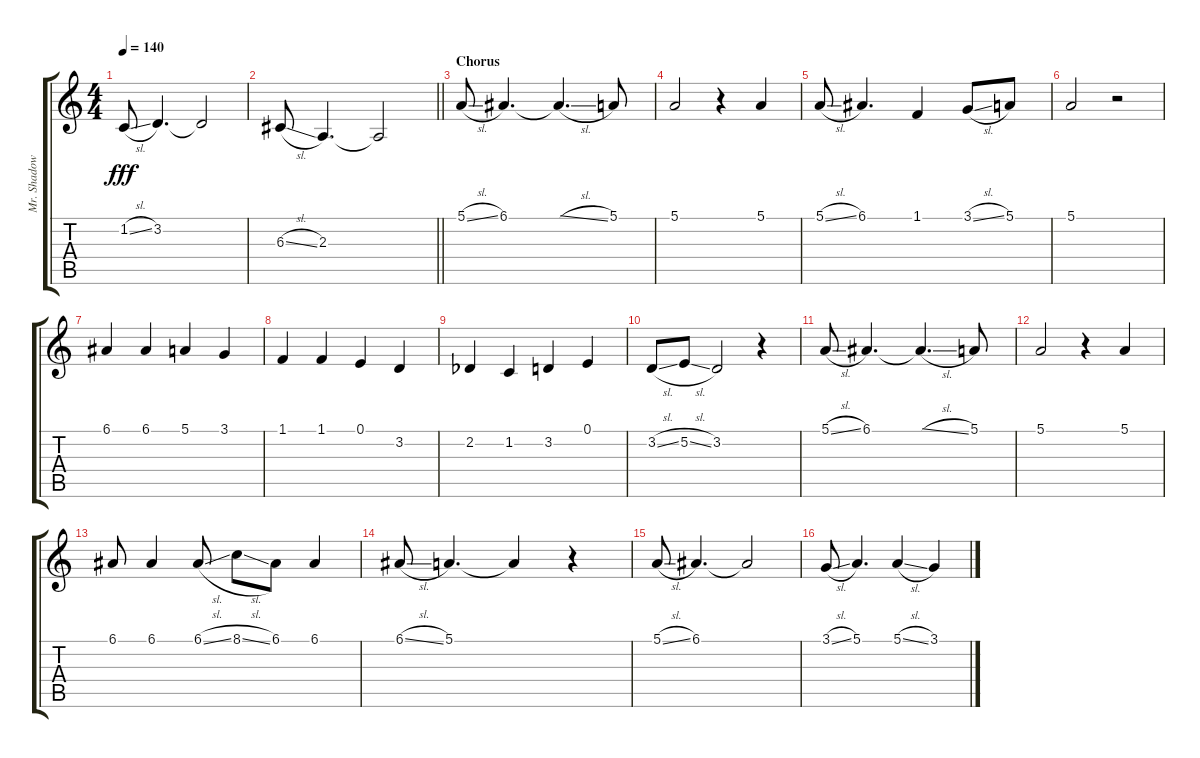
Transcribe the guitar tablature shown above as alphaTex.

\track ("" "Mr. Shadow") {instrument tenorsax}
\staff {score tabs}
\tuning (E4 B3 G3 D3 A2 D2) {hide}
\ts (4 4)
\tempo 140
\clef g2
\ks c
1.2{sl}.8{dy fff} 3.2.4{d} 3.2{t}.2 |
\barLineRight lightlight
6.3{sl}.8 2.3.4{d} 2.3{t}.2 |
\section ("" "Chorus")
5.1{sl}.8 6.1.4{d} 6.1{sl t}.4{d} 5.1.8 |
5.1.2 r.4 5.1.4 |
5.1{sl}.8 6.1.4{d} 1.1.4 3.1{sl}.8 5.1.8 |
5.1.2 r.2 |
6.1.4 6.1.4 5.1.4 3.1.4 |
1.1.4 1.1.4 0.1.4 3.2.4 |
2.2{acc b}.4 1.2.4 3.2.4 0.1.4 |
3.2{sl}.8 5.2{sl}.8 3.2.2 r.4 |
5.1{sl}.8 6.1.4{d} 6.1{sl t}.4{d} 5.1.8 |
5.1.2 r.4 5.1.4 |
6.1.8 6.1.4 6.1{sl}.8 8.1{sl}.8 6.1.8 6.1.4 |
6.1{sl}.8 5.1.4{d} 5.1{t}.4 r.4 |
5.1{sl}.8 6.1.4{d} 6.1{t}.2 |
3.1{sl}.8 5.1.4{d} 5.1{sl}.4 3.1.4
